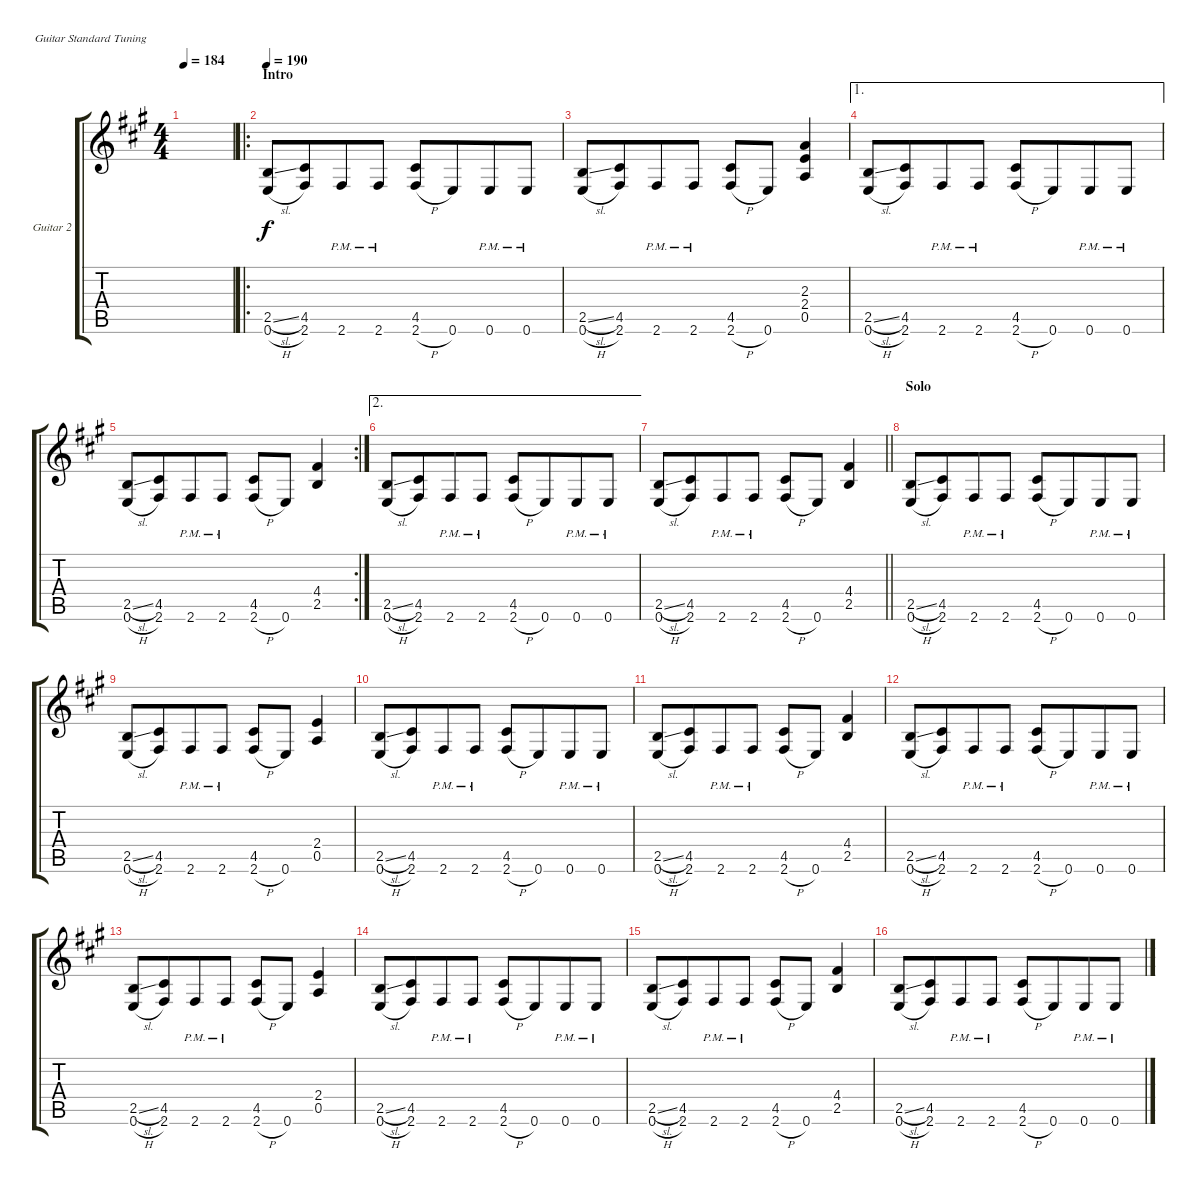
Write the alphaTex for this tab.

\bracketExtendMode groupsimilarinstruments
\firstSystemTrackNameOrientation horizontal
\otherSystemsTrackNameOrientation horizontal
\track ("Guitar 2" "Guitar 2") {instrument distortionguitar}
\staff {score tabs}
\tuning (E4 B3 G3 D3 A2 E2)
\ts (4 4)
\beaming (8 4 4)
\tempo 184
\clef g2
\ks a
|
\ro
\section ("" "Intro")
\tempo 190
(2.5{sl} 0.6{h}).8 (4.5 2.6).8 2.6{pm}.8 2.6{pm}.8 (4.5 2.6{h}).8 0.6.8 0.6{pm}.8 0.6{pm}.8 |
(2.5{sl} 0.6{h}).8 (4.5 2.6).8 2.6{pm}.8 2.6{pm}.8 (4.5 2.6{h}).8 0.6.8 (2.3 2.4 0.5).4 |
\ae 1
(2.5{sl} 0.6{h}).8 (4.5 2.6).8 2.6{pm}.8 2.6{pm}.8 (4.5 2.6{h}).8 0.6.8 0.6{pm}.8 0.6{pm}.8 |
\rc 2
(2.5{sl} 0.6{h}).8 (4.5 2.6).8 2.6{pm}.8 2.6{pm}.8 (4.5 2.6{h}).8 0.6.8 (4.4 2.5).4 |
\ae 2
(2.5{sl} 0.6{h}).8 (4.5 2.6).8 2.6{pm}.8 2.6{pm}.8 (4.5 2.6{h}).8 0.6.8 0.6{pm}.8 0.6{pm}.8 |
\barLineRight lightlight
(2.5{sl} 0.6{h}).8 (4.5 2.6).8 2.6{pm}.8 2.6{pm}.8 (4.5 2.6{h}).8 0.6.8 (4.4 2.5).4 |
\section ("" "Solo")
(2.5{sl} 0.6{h}).8 (4.5 2.6).8 2.6{pm}.8 2.6{pm}.8 (4.5 2.6{h}).8 0.6.8 0.6{pm}.8 0.6{pm}.8 |
(2.5{sl} 0.6{h}).8 (4.5 2.6).8 2.6{pm}.8 2.6{pm}.8 (4.5 2.6{h}).8 0.6.8 (2.4 0.5).4 |
(2.5{sl} 0.6{h}).8 (4.5 2.6).8 2.6{pm}.8 2.6{pm}.8 (4.5 2.6{h}).8 0.6.8 0.6{pm}.8 0.6{pm}.8 |
(2.5{sl} 0.6{h}).8 (4.5 2.6).8 2.6{pm}.8 2.6{pm}.8 (4.5 2.6{h}).8 0.6.8 (4.4 2.5).4 |
(2.5{sl} 0.6{h}).8 (4.5 2.6).8 2.6{pm}.8 2.6{pm}.8 (4.5 2.6{h}).8 0.6.8 0.6{pm}.8 0.6{pm}.8 |
(2.5{sl} 0.6{h}).8 (4.5 2.6).8 2.6{pm}.8 2.6{pm}.8 (4.5 2.6{h}).8 0.6.8 (2.4 0.5).4 |
(2.5{sl} 0.6{h}).8 (4.5 2.6).8 2.6{pm}.8 2.6{pm}.8 (4.5 2.6{h}).8 0.6.8 0.6{pm}.8 0.6{pm}.8 |
(2.5{sl} 0.6{h}).8 (4.5 2.6).8 2.6{pm}.8 2.6{pm}.8 (4.5 2.6{h}).8 0.6.8 (4.4 2.5).4 |
(2.5{sl} 0.6{h}).8 (4.5 2.6).8 2.6{pm}.8 2.6{pm}.8 (4.5 2.6{h}).8 0.6.8 0.6{pm}.8 0.6{pm}.8
